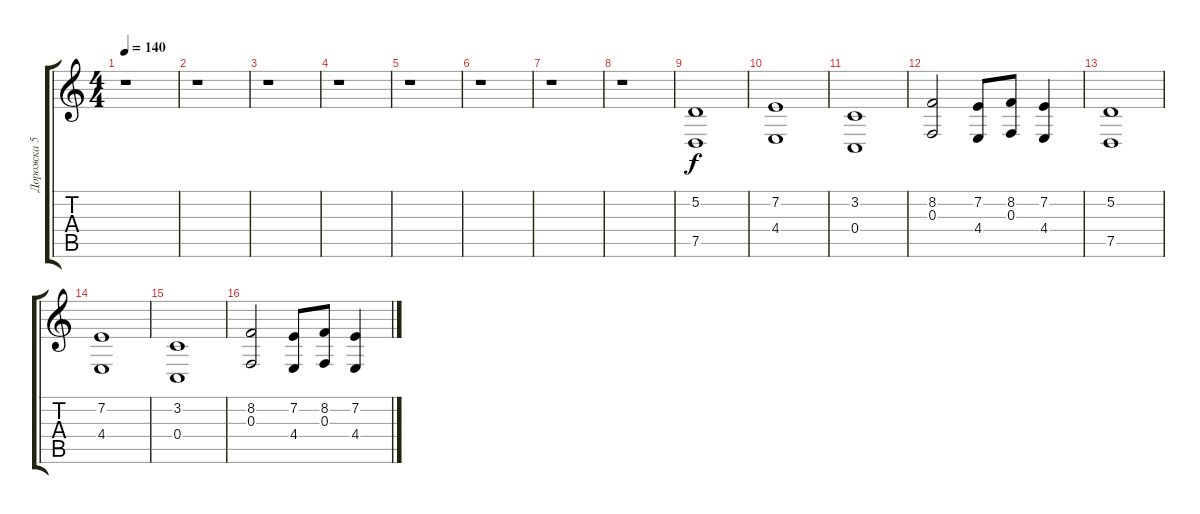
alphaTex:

\track ("Дорожка 5" "Дорожка 5") {instrument pad4choir}
\staff {score tabs}
\tuning (D4 A3 F3 C3 G2 C2) {hide}
\ts (4 4)
\tempo 140
\clef g2
\ks c
r.1{dy f} |
r.1 |
r.1 |
r.1 |
r.1 |
r.1 |
r.1 |
r.1 |
(5.2 7.5).1 |
(7.2 4.4).1 |
(3.2 0.4).1 |
(8.2 0.3).2 (7.2 4.4).8 (8.2 0.3).8 (7.2 4.4).4 |
(5.2 7.5).1 |
(7.2 4.4).1 |
(3.2 0.4).1 |
(8.2 0.3).2 (7.2 4.4).8 (8.2 0.3).8 (7.2 4.4).4
